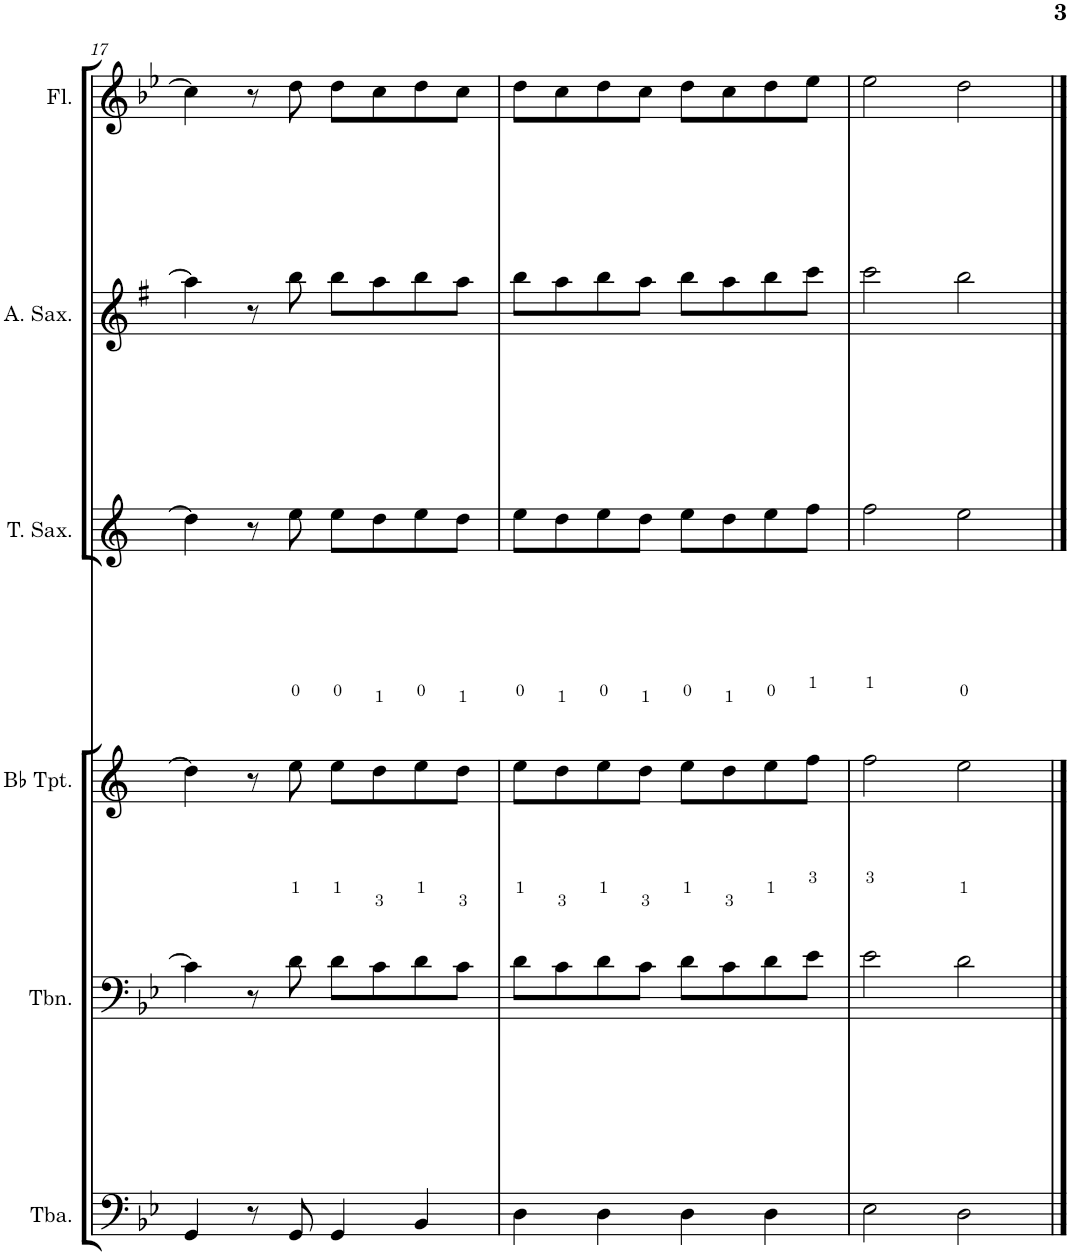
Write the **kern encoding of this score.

**kern	**kern	**kern	**kern	**kern	**kern
*part6	*part5	*part4	*part3	*part2	*part1
*staff6	*staff5	*staff4	*staff3	*staff2	*staff1
*I"Tuba	*I"Trombone	*I"Bb Trumpet	*I"Tenor Saxophone	*I"Alto Saxophone	*I"Flute
*I'Tba.	*I'Tbn.	*I'Bb Tpt.	*I'T. Sax.	*I'A. Sax.	*I'Fl.
!!LO:PB:g=z
*clefF4	*clefF4	*clefG2	*clefG2	*clefG2	*clefG2
*	*	*Trd1c2	*Trd8c14	*Trd5c9	*
*k[b-e-]	*k[b-e-]	*k[]	*k[]	*k[f#]	*k[b-e-]
*M4/4	*M4/4	*M4/4	*M4/4	*M4/4	*M4/4
=17	=17	=17	=17	=17	=17
4GG/	4c\]	4dd\]	4dd\]	4aa\]	4cc\]
8r	8r	8r	8r	8r	8r
8GG/	8d\	8ee\	8ee\	8bb\	8dd\
4GG/	8d\L	8ee\L	8ee\L	8bb\L	8dd\L
.	8c\	8dd\	8dd\	8aa\	8cc\
4BB-/	8d\	8ee\	8ee\	8bb\	8dd\
.	8c\J	8dd\J	8dd\J	8aa\J	8cc\J
=18	=18	=18	=18	=18	=18
4D\	8d\L	8ee\L	8ee\L	8bb\L	8dd\L
.	8c\	8dd\	8dd\	8aa\	8cc\
4D\	8d\	8ee\	8ee\	8bb\	8dd\
.	8c\J	8dd\J	8dd\J	8aa\J	8cc\J
4D\	8d\L	8ee\L	8ee\L	8bb\L	8dd\L
.	8c\	8dd\	8dd\	8aa\	8cc\
4D\	8d\	8ee\	8ee\	8bb\	8dd\
.	8e-\J	8ff\J	8ff\J	8ccc\J	8ee-\J
=19	=19	=19	=19	=19	=19
2E-\	2e-\	2ff\	2ff\	2ccc\	2ee-\
2D\	2d\	2ee\	2ee\	2bb\	2dd\
==	==	==	==	==	==
*-	*-	*-	*-	*-	*-
